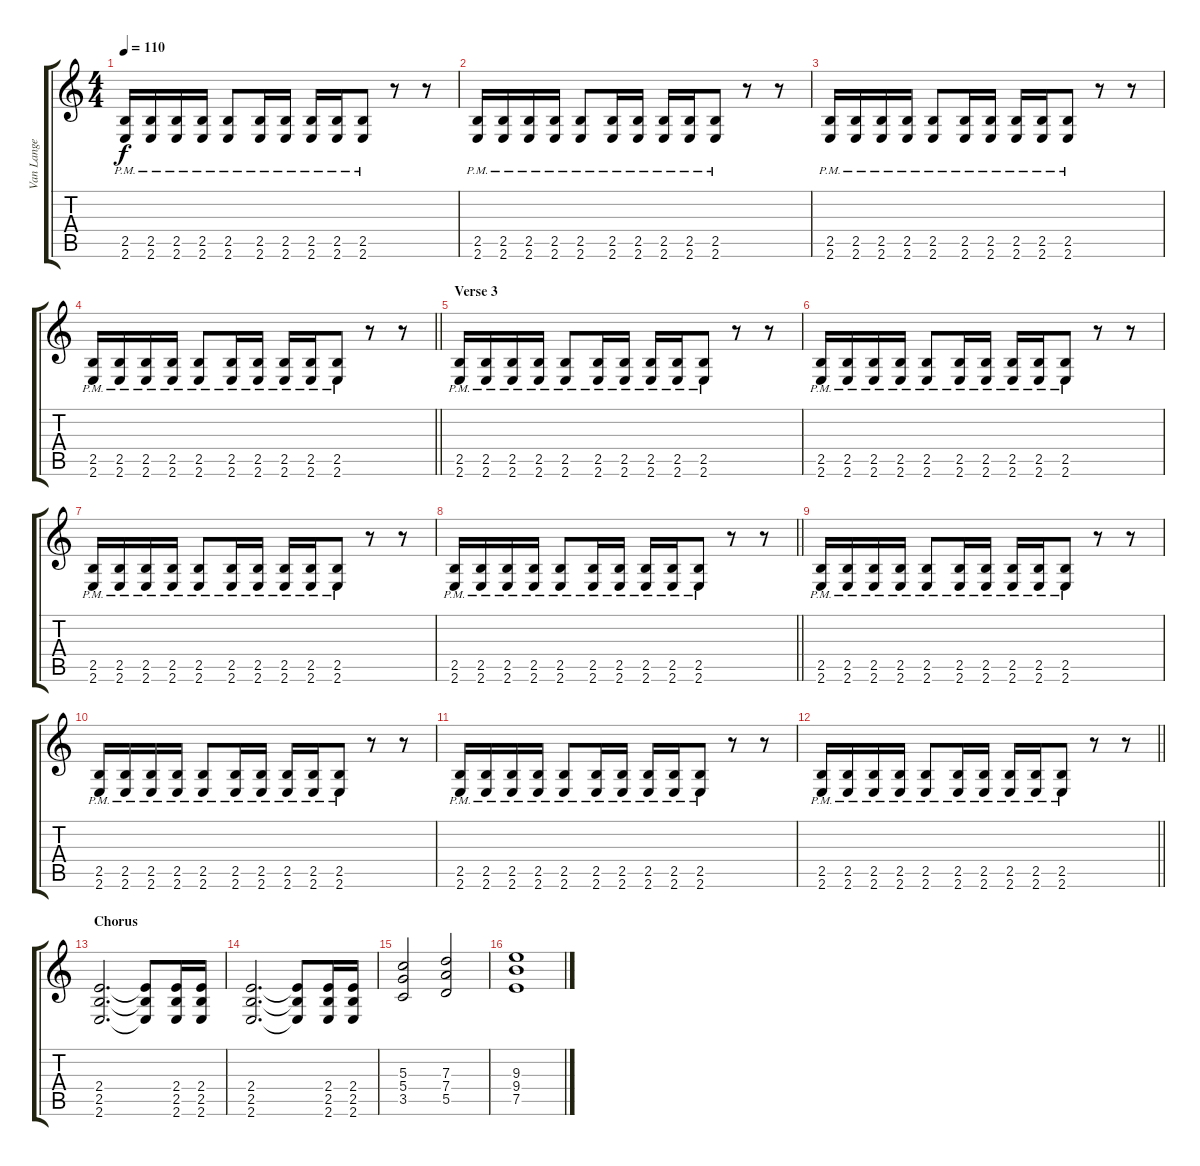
\track ("Van Lange" "Van Lange") {instrument distortionguitar}
\staff {score tabs}
\tuning (E4 B3 G3 D3 A2 D2) {hide}
\ts (4 4)
\tempo 110
\clef g2
\ks c
(2.5{pm} 2.6{pm}).16{dy f} (2.5{pm} 2.6{pm}).16 (2.5{pm} 2.6{pm}).16 (2.5{pm} 2.6{pm}).16 (2.5{pm} 2.6{pm}).8 (2.5{pm} 2.6{pm}).16 (2.5{pm} 2.6{pm}).16 (2.5{pm} 2.6{pm}).16 (2.5{pm} 2.6{pm}).16 (2.5{pm} 2.6{pm}).8 r.8 r.8 |
(2.5{pm} 2.6{pm}).16 (2.5{pm} 2.6{pm}).16 (2.5{pm} 2.6{pm}).16 (2.5{pm} 2.6{pm}).16 (2.5{pm} 2.6{pm}).8 (2.5{pm} 2.6{pm}).16 (2.5{pm} 2.6{pm}).16 (2.5{pm} 2.6{pm}).16 (2.5{pm} 2.6{pm}).16 (2.5{pm} 2.6{pm}).8 r.8 r.8 |
(2.5{pm} 2.6{pm}).16 (2.5{pm} 2.6{pm}).16 (2.5{pm} 2.6{pm}).16 (2.5{pm} 2.6{pm}).16 (2.5{pm} 2.6{pm}).8 (2.5{pm} 2.6{pm}).16 (2.5{pm} 2.6{pm}).16 (2.5{pm} 2.6{pm}).16 (2.5{pm} 2.6{pm}).16 (2.5{pm} 2.6{pm}).8 r.8 r.8 |
\barLineRight lightlight
(2.5{pm} 2.6{pm}).16 (2.5{pm} 2.6{pm}).16 (2.5{pm} 2.6{pm}).16 (2.5{pm} 2.6{pm}).16 (2.5{pm} 2.6{pm}).8 (2.5{pm} 2.6{pm}).16 (2.5{pm} 2.6{pm}).16 (2.5{pm} 2.6{pm}).16 (2.5{pm} 2.6{pm}).16 (2.5{pm} 2.6{pm}).8 r.8 r.8 |
\section ("" "Verse 3")
(2.5{pm} 2.6{pm}).16 (2.5{pm} 2.6{pm}).16 (2.5{pm} 2.6{pm}).16 (2.5{pm} 2.6{pm}).16 (2.5{pm} 2.6{pm}).8 (2.5{pm} 2.6{pm}).16 (2.5{pm} 2.6{pm}).16 (2.5{pm} 2.6{pm}).16 (2.5{pm} 2.6{pm}).16 (2.5{pm} 2.6{pm}).8 r.8 r.8 |
(2.5{pm} 2.6{pm}).16 (2.5{pm} 2.6{pm}).16 (2.5{pm} 2.6{pm}).16 (2.5{pm} 2.6{pm}).16 (2.5{pm} 2.6{pm}).8 (2.5{pm} 2.6{pm}).16 (2.5{pm} 2.6{pm}).16 (2.5{pm} 2.6{pm}).16 (2.5{pm} 2.6{pm}).16 (2.5{pm} 2.6{pm}).8 r.8 r.8 |
(2.5{pm} 2.6{pm}).16 (2.5{pm} 2.6{pm}).16 (2.5{pm} 2.6{pm}).16 (2.5{pm} 2.6{pm}).16 (2.5{pm} 2.6{pm}).8 (2.5{pm} 2.6{pm}).16 (2.5{pm} 2.6{pm}).16 (2.5{pm} 2.6{pm}).16 (2.5{pm} 2.6{pm}).16 (2.5{pm} 2.6{pm}).8 r.8 r.8 |
\barLineRight lightlight
(2.5{pm} 2.6{pm}).16 (2.5{pm} 2.6{pm}).16 (2.5{pm} 2.6{pm}).16 (2.5{pm} 2.6{pm}).16 (2.5{pm} 2.6{pm}).8 (2.5{pm} 2.6{pm}).16 (2.5{pm} 2.6{pm}).16 (2.5{pm} 2.6{pm}).16 (2.5{pm} 2.6{pm}).16 (2.5{pm} 2.6{pm}).8 r.8 r.8 |
(2.5{pm} 2.6{pm}).16 (2.5{pm} 2.6{pm}).16 (2.5{pm} 2.6{pm}).16 (2.5{pm} 2.6{pm}).16 (2.5{pm} 2.6{pm}).8 (2.5{pm} 2.6{pm}).16 (2.5{pm} 2.6{pm}).16 (2.5{pm} 2.6{pm}).16 (2.5{pm} 2.6{pm}).16 (2.5{pm} 2.6{pm}).8 r.8 r.8 |
(2.5{pm} 2.6{pm}).16 (2.5{pm} 2.6{pm}).16 (2.5{pm} 2.6{pm}).16 (2.5{pm} 2.6{pm}).16 (2.5{pm} 2.6{pm}).8 (2.5{pm} 2.6{pm}).16 (2.5{pm} 2.6{pm}).16 (2.5{pm} 2.6{pm}).16 (2.5{pm} 2.6{pm}).16 (2.5{pm} 2.6{pm}).8 r.8 r.8 |
(2.5{pm} 2.6{pm}).16 (2.5{pm} 2.6{pm}).16 (2.5{pm} 2.6{pm}).16 (2.5{pm} 2.6{pm}).16 (2.5{pm} 2.6{pm}).8 (2.5{pm} 2.6{pm}).16 (2.5{pm} 2.6{pm}).16 (2.5{pm} 2.6{pm}).16 (2.5{pm} 2.6{pm}).16 (2.5{pm} 2.6{pm}).8 r.8 r.8 |
\barLineRight lightlight
(2.5{pm} 2.6{pm}).16 (2.5{pm} 2.6{pm}).16 (2.5{pm} 2.6{pm}).16 (2.5{pm} 2.6{pm}).16 (2.5{pm} 2.6{pm}).8 (2.5{pm} 2.6{pm}).16 (2.5{pm} 2.6{pm}).16 (2.5{pm} 2.6{pm}).16 (2.5{pm} 2.6{pm}).16 (2.5{pm} 2.6{pm}).8 r.8 r.8 |
\section ("" "Chorus")
(2.4 2.5 2.6).2{d} (2.4{t} 2.5{t} 2.6{t}).8 (2.4 2.5 2.6).16 (2.4 2.5 2.6).16 |
(2.4 2.5 2.6).2{d} (2.4{t} 2.5{t} 2.6{t}).8 (2.4 2.5 2.6).16 (2.4 2.5 2.6).16 |
(5.3 5.4 3.5).2 (7.3 7.4 5.5).2 |
(9.3 9.4 7.5).1
